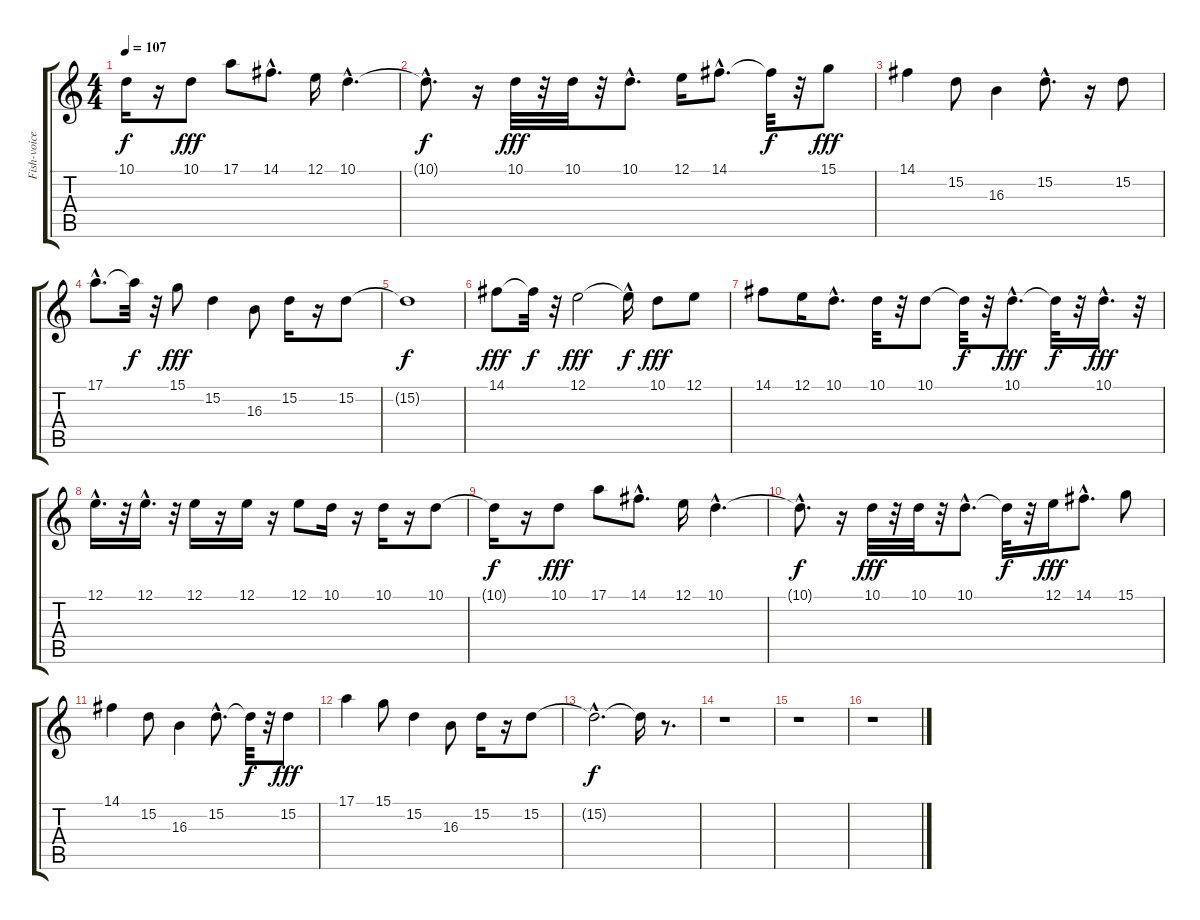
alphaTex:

\track ("Fish-voice" "Fish-voice") {instrument electricgrandpiano}
\staff {score tabs}
\tuning (E4 B3 G3 D3 A2 E2) {hide}
\ts (4 4)
\tempo 107
\clef g2
\ks c
10.1{t}.16{dy f} r.16 10.1.8{dy fff} 17.1.8 14.1{hac}.8{d} 12.1.16 10.1{hac}.4{d} |
10.1{hac t}.8{d dy f} r.16 10.1.32{dy fff} r.32 10.1.32 r.32 10.1{hac}.8{d} 12.1.16 14.1{hac}.8{d} 14.1{t}.32{dy f} r.32 15.1.8{dy fff} |
14.1.4 15.2.8 16.3.4 15.2{hac}.8{d} r.16 15.2.8 |
17.1{hac}.8{d} 17.1{t}.32{dy f} r.32 15.1.8{dy fff} 15.2.4 16.3.8 15.2.16 r.16 15.2.8 |
15.2{t}.1{dy f} |
14.1.8{dy fff} 14.1{t}.32{dy f} r.32 12.1.2{dy fff} 12.1{hac t}.16{dy f} 10.1.8{dy fff} 12.1.8 |
14.1.8 12.1.16 10.1{hac}.8{d} 10.1.32 r.32 10.1.8 10.1{t}.32{dy f} r.32 10.1{hac}.8{d dy fff} 10.1{t}.32{dy f} r.32 10.1{hac}.16{d dy fff} r.32 |
12.1{hac}.16{d} r.32 12.1{hac}.16{d} r.32 12.1.16 r.16 12.1.16 r.16 12.1.8 10.1.16 r.16 10.1.16 r.16 10.1.8 |
10.1{t}.16{dy f} r.16 10.1.8{dy fff} 17.1.8 14.1{hac}.8{d} 12.1.16 10.1{hac}.4{d} |
10.1{hac t}.8{d dy f} r.16 10.1.32{dy fff} r.32 10.1.32 r.32 10.1{hac}.8{d} 10.1{t}.32{dy f} r.32 12.1.16{dy fff} 14.1{hac}.8{d} 15.1.8 |
14.1.4 15.2.8 16.3.4 15.2{hac}.8{d} 15.2{t}.32{dy f} r.32 15.2.8{dy fff} |
17.1.4 15.1.8 15.2.4 16.3.8 15.2.16 r.16 15.2.8 |
15.2{hac t}.2{d dy f} 15.2{t}.16 r.8{d} |
r.1 |
r.1 |
r.1
